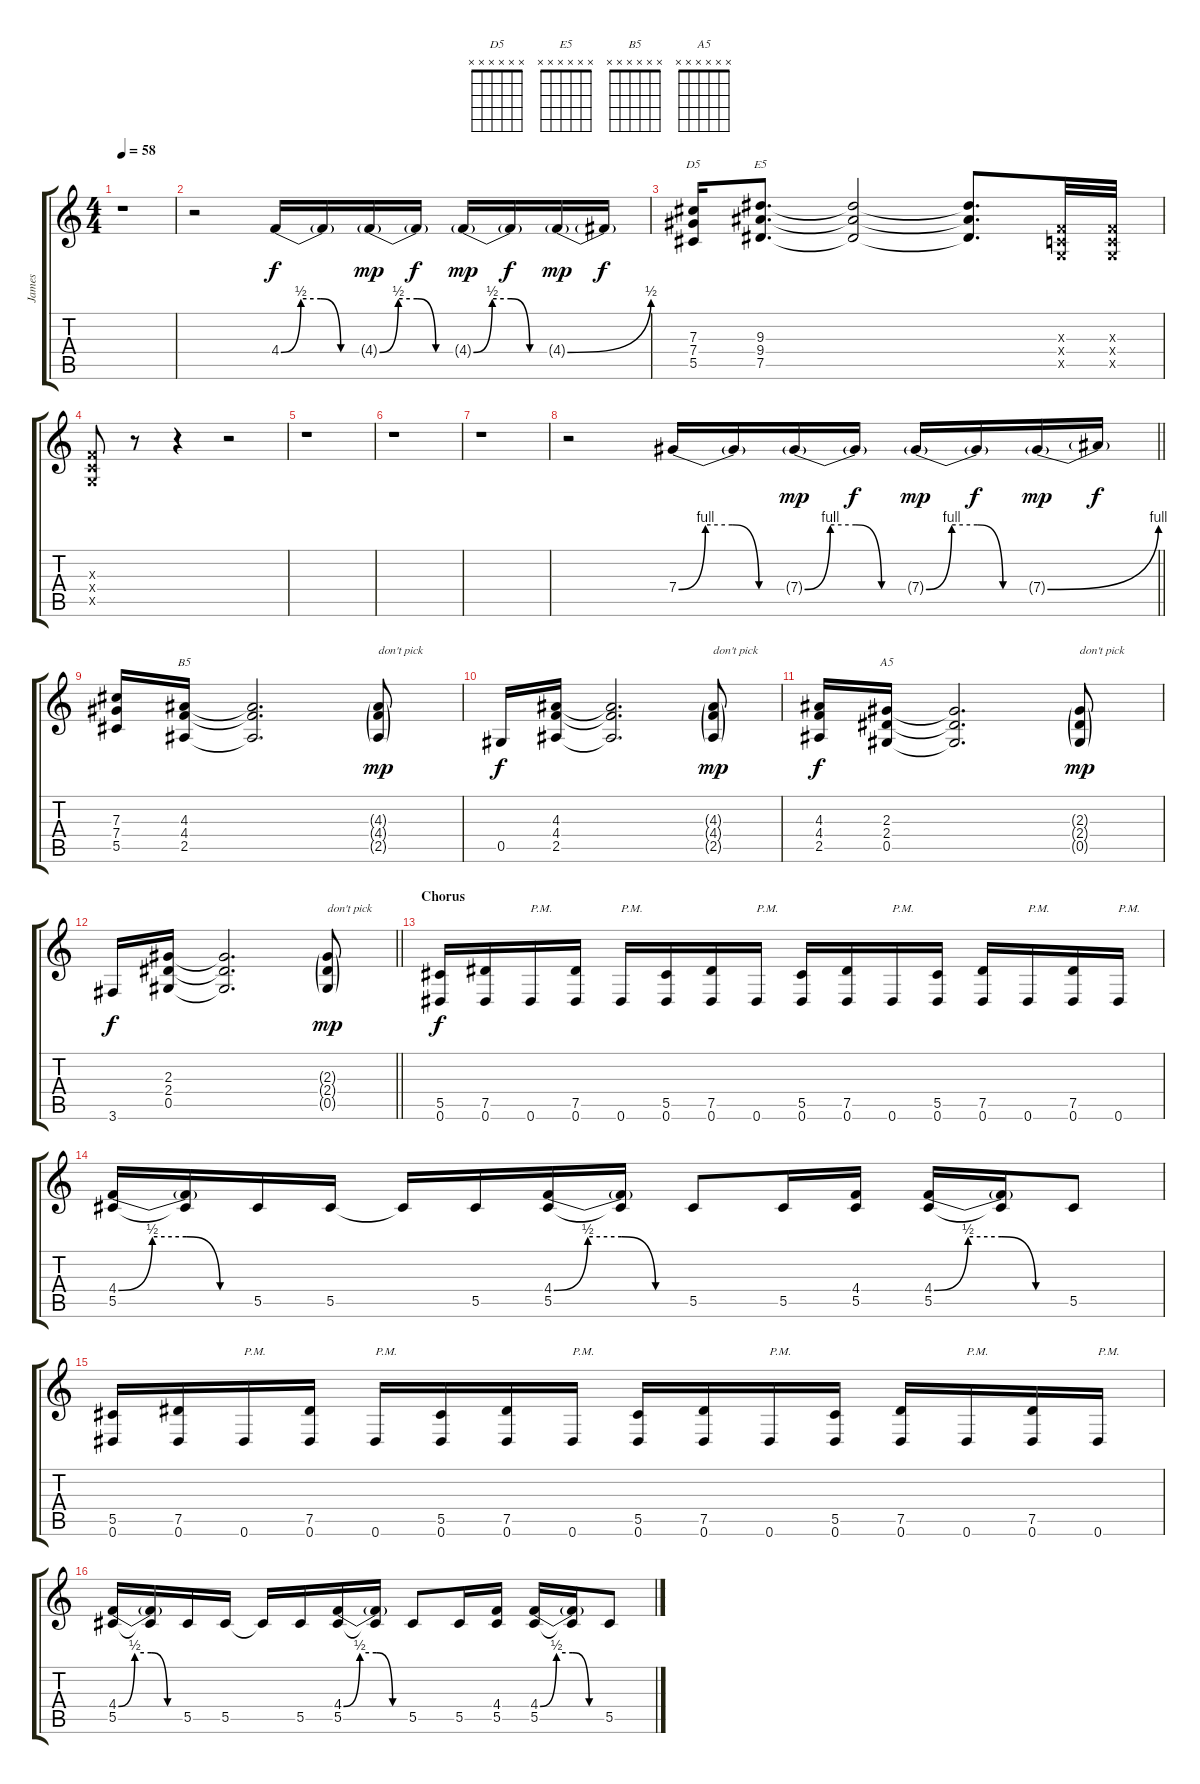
\track ("James " "James ") {instrument distortionguitar}
\staff {score tabs}
\tuning (Eb4 Bb3 Gb3 Db3 Ab2 Eb2) {hide}
\chord ("D5" x x x x x x)
\chord ("E5" x x x x x x)
\chord ("B5" x x x x x x)
\chord ("A5" x x x x x x)
\ts (4 4)
\tempo 58
\clef g2
\ks c
r.1{dy f} |
r.2 4.4{be (custom 0 0 15 2 30 2 45 0 60 0)}.16 4.4{t}.16 4.4{be (custom 0 0 15 2 30 2 45 0 60 0) g}.16{dy mp} 4.4{t}.16{dy f} 4.4{be (custom 0 0 15 2 30 2 45 0 60 0) g}.16{dy mp} 4.4{t}.16{dy f} 4.4{be (bend 0 0 60 2) g}.16{dy mp} 4.4{t}.16{dy f} |
(7.3 7.4 5.5).16{ch "D5"} (9.3 9.4 7.5).8{d ch "E5"} (9.3{t} 9.4{t} 7.5{t}).2 (9.3{t} 9.4{t} 7.5{t}).8{d} (-1.3{x} -1.4{x} -1.5{x}).32 (-1.3{x} -1.4{x} -1.5{x}).32 |
(-1.3{x} -1.4{x} -1.5{x}).8 r.8 r.4 r.2 |
r.1 |
r.1 |
r.1 |
\barLineRight lightlight
r.2 7.4{be (custom 0 0 15 4 30 4 45 0 60 0)}.16 7.4{t}.16 7.4{be (custom 0 0 15 4 30 4 45 0 60 0) g}.16{dy mp} 7.4{t}.16{dy f} 7.4{be (custom 0 0 15 4 30 4 45 0 60 0) g}.16{dy mp} 7.4{t}.16{dy f} 7.4{be (bend 0 0 60 4) g}.16{dy mp} 7.4{t}.16{dy f} |
(7.3 7.4 5.5).16 (4.3 4.4 2.5).16{ch "B5"} (4.3{t} 4.4{t} 2.5{t}).2{d} (4.3{g} 4.4{g} 2.5{g}).8{txt "don't pick" dy mp} |
0.5.16{dy f} (4.3 4.4 2.5).16 (4.3{t} 4.4{t} 2.5{t}).2{d} (4.3{g} 4.4{g} 2.5{g}).8{txt "don't pick" dy mp} |
(4.3 4.4 2.5).16{dy f} (2.3 2.4 0.5).16{ch "A5"} (2.3{t} 2.4{t} 0.5{t}).2{d} (2.3{g} 2.4{g} 0.5{g}).8{txt "don't pick" dy mp} |
\barLineRight lightlight
3.6.16{dy f} (2.3 2.4 0.5).16 (2.3{t} 2.4{t} 0.5{t}).2{d} (2.3{g} 2.4{g} 0.5{g}).8{txt "don't pick" dy mp} |
\section ("" "Chorus")
(5.5 0.6).16{dy f} (7.5 0.6).16 0.6.16{txt "P.M."} (7.5 0.6).16 0.6.16{txt "P.M."} (5.5 0.6).16 (7.5 0.6).16 0.6.16{txt "P.M."} (5.5 0.6).16 (7.5 0.6).16 0.6.16{txt "P.M."} (5.5 0.6).16 (7.5 0.6).16 0.6.16{txt "P.M."} (7.5 0.6).16 0.6.16{txt "P.M."} |
(4.4{be (custom 0 0 15 2 30 2 45 0 60 0)} 5.5).16 (4.4{t} 5.5{t}).16 5.5.16 5.5.16 5.5{t}.16 5.5.16 (4.4{be (custom 0 0 15 2 30 2 45 0 60 0)} 5.5).16 (4.4{t} 5.5{t}).16 5.5.8 5.5.16 (4.4 5.5).16 (4.4{be (custom 0 0 15 2 30 2 45 0 60 0)} 5.5).16 (4.4{t} 5.5{t}).16 5.5.8 |
(5.5 0.6).16 (7.5 0.6).16 0.6.16{txt "P.M."} (7.5 0.6).16 0.6.16{txt "P.M."} (5.5 0.6).16 (7.5 0.6).16 0.6.16{txt "P.M."} (5.5 0.6).16 (7.5 0.6).16 0.6.16{txt "P.M."} (5.5 0.6).16 (7.5 0.6).16 0.6.16{txt "P.M."} (7.5 0.6).16 0.6.16{txt "P.M."} |
(4.4{be (custom 0 0 15 2 30 2 45 0 60 0)} 5.5).16 (4.4{t} 5.5{t}).16 5.5.16 5.5.16 5.5{t}.16 5.5.16 (4.4{be (custom 0 0 15 2 30 2 45 0 60 0)} 5.5).16 (4.4{t} 5.5{t}).16 5.5.8 5.5.16 (4.4 5.5).16 (4.4{be (custom 0 0 15 2 30 2 45 0 60 0)} 5.5).16 (4.4{t} 5.5{t}).16 5.5.8
